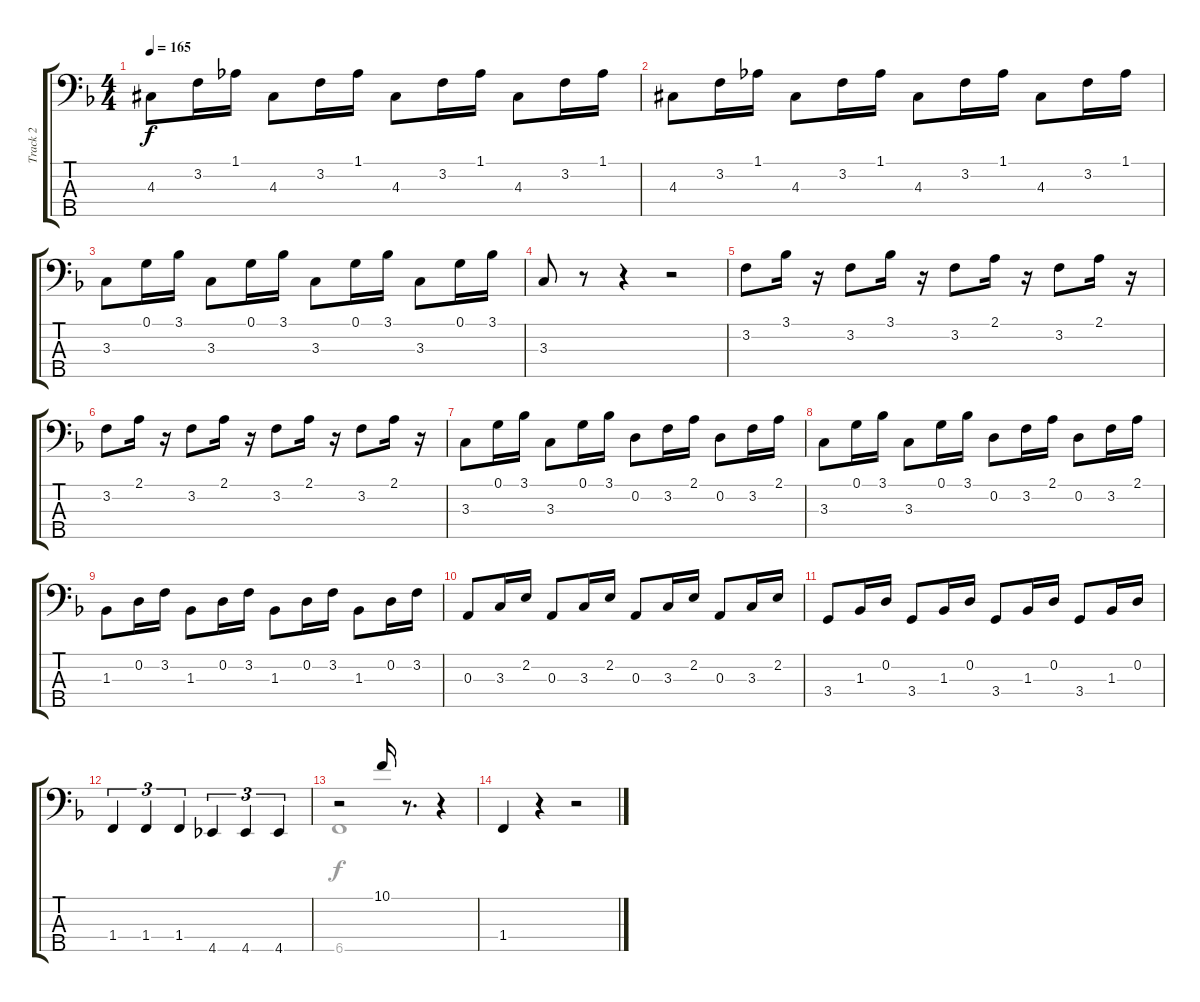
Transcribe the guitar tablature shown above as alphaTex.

\track ("Track 2" "Track 2") {instrument electricbassfinger}
\staff {score tabs}
\tuning (G2 D2 A1 E1 B0) {hide}
\voice
\ts (4 4)
\tempo 165
\clef f4
\ks f
4.3{acc #}.8{dy f} 3.2.16 1.1.16 4.3{acc #}.8 3.2.16 1.1.16 4.3{acc #}.8 3.2.16 1.1.16 4.3{acc #}.8 3.2.16 1.1.16 |
4.3{acc #}.8 3.2.16 1.1.16 4.3{acc #}.8 3.2.16 1.1.16 4.3{acc #}.8 3.2.16 1.1.16 4.3{acc #}.8 3.2.16 1.1.16 |
3.3.8 0.1.16 3.1.16 3.3.8 0.1.16 3.1.16 3.3.8 0.1.16 3.1.16 3.3.8 0.1.16 3.1.16 |
3.3.8 r.8 r.4 r.2 |
3.2.8 3.1.16 r.16 3.2.8 3.1.16 r.16 3.2.8 2.1.16 r.16 3.2.8 2.1.16 r.16 |
3.2.8 2.1.16 r.16 3.2.8 2.1.16 r.16 3.2.8 2.1.16 r.16 3.2.8 2.1.16 r.16 |
3.3.8 0.1.16 3.1.16 3.3.8 0.1.16 3.1.16 0.2.8 3.2.16 2.1.16 0.2.8 3.2.16 2.1.16 |
3.3.8 0.1.16 3.1.16 3.3.8 0.1.16 3.1.16 0.2.8 3.2.16 2.1.16 0.2.8 3.2.16 2.1.16 |
1.3.8 0.2.16 3.2.16 1.3.8 0.2.16 3.2.16 1.3.8 0.2.16 3.2.16 1.3.8 0.2.16 3.2.16 |
0.3.8 3.3.16 2.2.16 0.3.8 3.3.16 2.2.16 0.3.8 3.3.16 2.2.16 0.3.8 3.3.16 2.2.16 |
3.4.8 1.3.16 0.2.16 3.4.8 1.3.16 0.2.16 3.4.8 1.3.16 0.2.16 3.4.8 1.3.16 0.2.16 |
1.4.4{tu (3 2)} 1.4.4{tu (3 2)} 1.4.4{tu (3 2)} 4.5.4{tu (3 2)} 4.5.4{tu (3 2)} 4.5.4{tu (3 2)} |
r.2 10.1.16 r.8{d} r.4 |
1.4.4 r.4 r.2
\voice
\clef f4
\ottava regular
\simile none
\ks f
|
|
|
|
|
|
|
|
|
|
|
|
6.5.1 |
